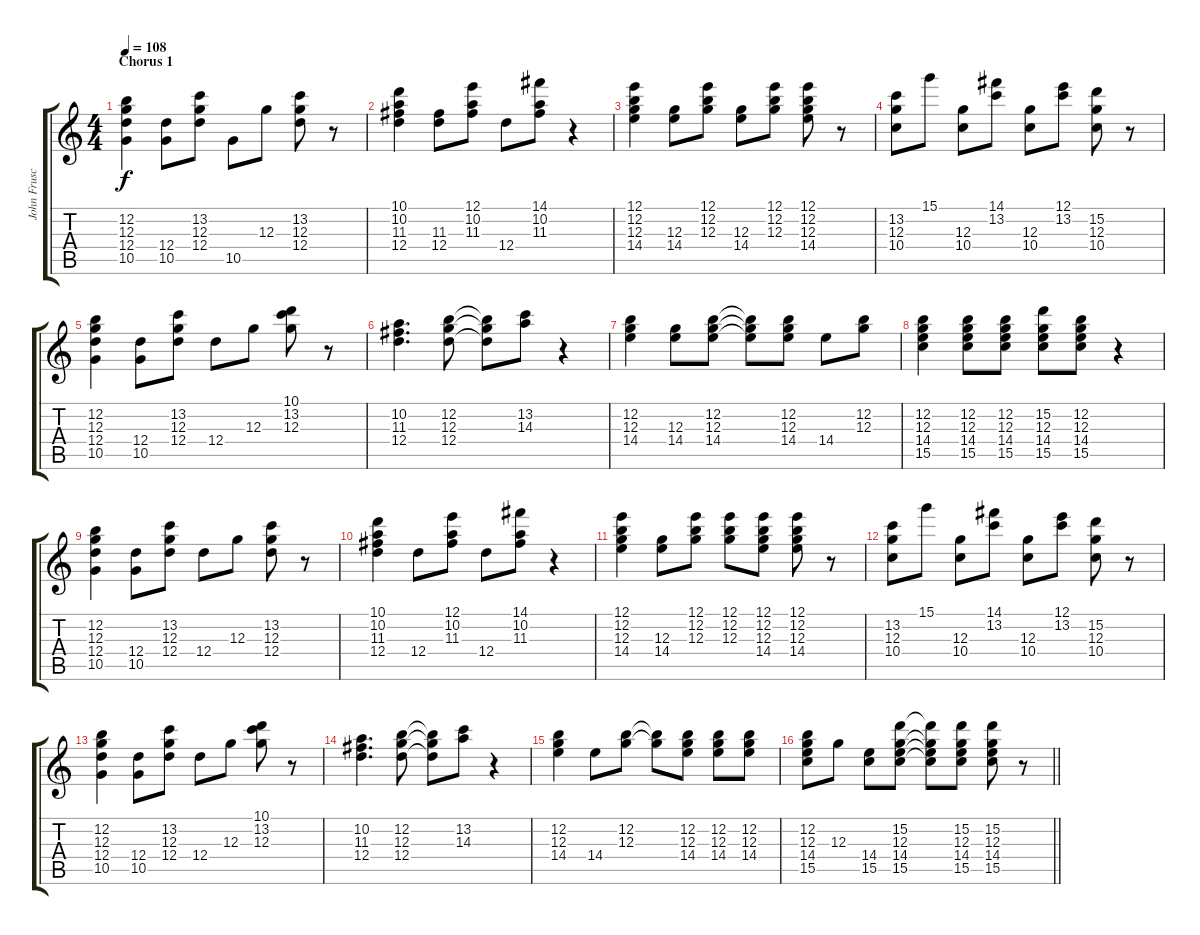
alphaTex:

\track ("John Frusciante | Gtr. 3" "John Frusc") {instrument electricguitarclean}
\staff {score tabs}
\tuning (E4 B3 G3 D3 A2 E2) {hide}
\ts (4 4)
\section ("" "Chorus 1")
\tempo 108
\clef g2
\ks c
(12.2 12.3 12.4 10.5).4{dy f} (12.4 10.5).8 (13.2 12.3 12.4).8 10.5.8 12.3.8 (13.2 12.3 12.4).8 r.8 |
(10.1 10.2 11.3 12.4).4 (11.3 12.4).8 (12.1 10.2 11.3).8 12.4.8 (14.1 10.2 11.3).8 r.4 |
(12.1 12.2 12.3 14.4).4 (12.3 14.4).8 (12.1 12.2 12.3).8 (12.3 14.4).8 (12.1 12.2 12.3).8 (12.1 12.2 12.3 14.4).8 r.8 |
(13.2 12.3 10.4).8 15.1.8 (12.3 10.4).8 (14.1 13.2).8 (12.3 10.4).8 (12.1 13.2).8 (15.2 12.3 10.4).8 r.8 |
(12.2 12.3 12.4 10.5).4 (12.4 10.5).8 (13.2 12.3 12.4).8 12.4.8 12.3.8 (10.1 13.2 12.3).8 r.8 |
(10.2 11.3 12.4).4{d} (12.2 12.3 12.4).8 (12.2{t} 12.3{t} 12.4{t}).8 (13.2 14.3).8 r.4 |
(12.2 12.3 14.4).4 (12.3 14.4).8 (12.2 12.3 14.4).8 (12.2{t} 12.3{t} 14.4{t}).8 (12.2 12.3 14.4).8 14.4.8 (12.2 12.3).8 |
(12.2 12.3 14.4 15.5).4 (12.2 12.3 14.4 15.5).8 (12.2 12.3 14.4 15.5).8 (15.2 12.3 14.4 15.5).8 (12.2 12.3 14.4 15.5).8 r.4 |
(12.2 12.3 12.4 10.5).4 (12.4 10.5).8 (13.2 12.3 12.4).8 12.4.8 12.3.8 (13.2 12.3 12.4).8 r.8 |
(10.1 10.2 11.3 12.4).4 12.4.8 (12.1 10.2 11.3).8 12.4.8 (14.1 10.2 11.3).8 r.4 |
(12.1 12.2 12.3 14.4).4 (12.3 14.4).8 (12.1 12.2 12.3).8 (12.1 12.2 12.3).8 (12.1 12.2 12.3 14.4).8 (12.1 12.2 12.3 14.4).8 r.8 |
(13.2 12.3 10.4).8 15.1.8 (12.3 10.4).8 (14.1 13.2).8 (12.3 10.4).8 (12.1 13.2).8 (15.2 12.3 10.4).8 r.8 |
(12.2 12.3 12.4 10.5).4 (12.4 10.5).8 (13.2 12.3 12.4).8 12.4.8 12.3.8 (10.1 13.2 12.3).8 r.8 |
(10.2 11.3 12.4).4{d} (12.2 12.3 12.4).8 (12.2{t} 12.3{t} 12.4{t}).8 (13.2 14.3).8 r.4 |
(12.2 12.3 14.4).4 14.4.8 (12.2 12.3).8 (12.2{t} 12.3{t}).8 (12.2 12.3 14.4).8 (12.2 12.3 14.4).8 (12.2 12.3 14.4).8 |
\barLineRight lightlight
(12.2 12.3 14.4 15.5).8 12.3.8 (14.4 15.5).8 (15.2 12.3 14.4 15.5).8 (15.2{t} 12.3{t} 14.4{t} 15.5{t}).8 (15.2 12.3 14.4 15.5).8 (15.2 12.3 14.4 15.5).8 r.8
